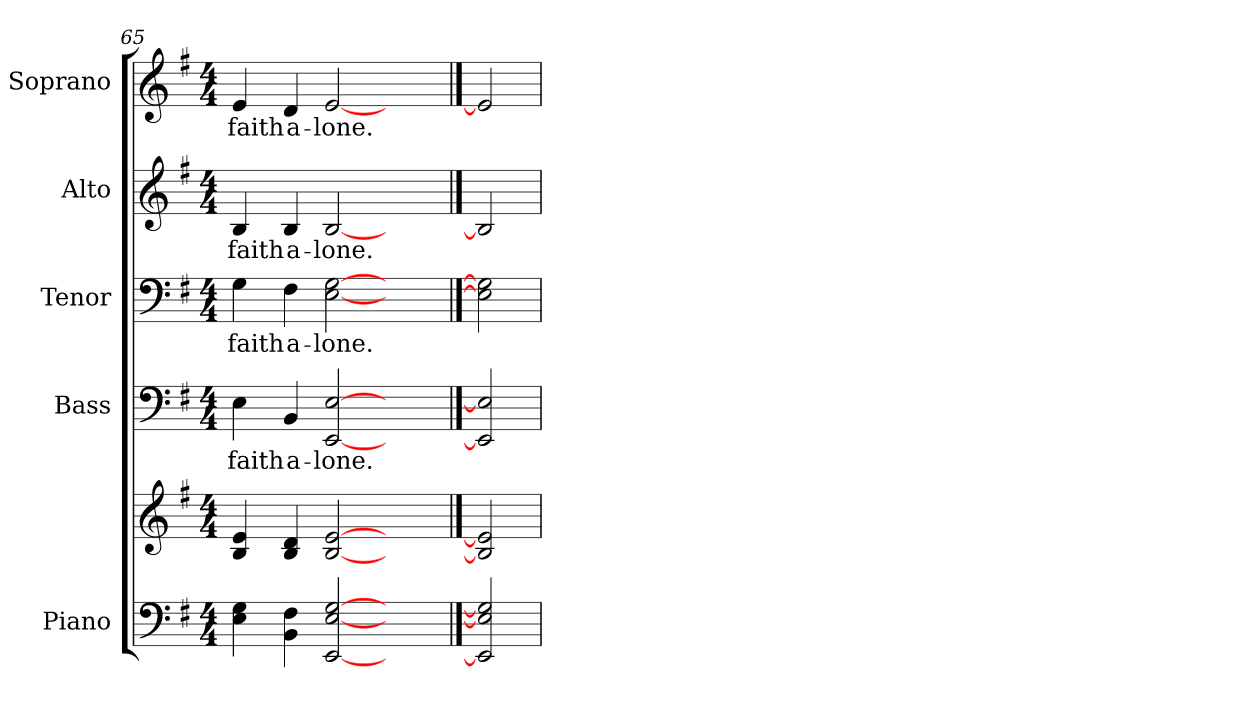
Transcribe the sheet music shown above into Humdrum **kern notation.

**kern	**kern	**kern	**text	**kern	**text	**kern	**text	**kern	**text
*part5	*part5	*part4	*part4	*part3	*part3	*part2	*part2	*part1	*part1
*staff6	*staff5	*staff4	*staff4	*staff3	*staff3	*staff2	*staff2	*staff1	*staff1
*I"Piano	*	*I"Bass	*	*I"Tenor	*	*I"Alto	*	*I"Soprano	*
*I'Pno.	*	*I'B.	*	*I'T.	*	*I'A.	*	*I'S.	*
!!LO:PB:g=z
*clefF4	*clefG2	*clefF4	*	*clefF4	*	*clefG2	*	*clefG2	*
*k[f#]	*k[f#]	*k[f#]	*	*k[f#]	*	*k[f#]	*	*k[f#]	*
*G:	*G:	*G:	*	*G:	*	*G:	*	*G:	*
*M4/4	*M4/4	*M4/4	*	*M4/4	*	*M4/4	*	*M4/4	*
=65	=65	=65	=65	=65	=65	=65	=65	=65	=65
!	!	!	!LO:LY:b:color=#000000	!	!	!	!	!	!
!	!	!	!	!	!LO:LY:b:color=#000000	!	!	!	!
!	!	!	!	!	!	!	!LO:LY:b:color=#000000	!	!
!	!	!	!	!	!	!	!	!	!LO:LY:b:color=#000000
4Ei\ 4Gi	4Bi/ 4ei	4Ei\	faith	4Gi\	faith	4Bi/	faith	4ei/	faith
!	!	!	!LO:LY:b:color=#000000	!	!	!	!	!	!
!	!	!	!	!	!LO:LY:b:color=#000000	!	!	!	!
!	!	!	!	!	!	!	!LO:LY:b:color=#000000	!	!
!	!	!	!	!	!	!	!	!	!LO:LY:b:color=#000000
4BBi\ 4F#i	4Bi/ 4di	4BBi/	a-	4F#i\	a-	4Bi/	a-	4di/	a-
!	!	!	!LO:LY:b:color=#000000	!	!	!	!	!	!
!	!	!	!	!	!LO:LY:b:color=#000000	!	!	!	!
!	!	!	!	!	!	!	!LO:LY:b:color=#000000	!	!
!	!	!	!	!	!	!	!	!	!LO:LY:b:color=#000000
[2EEi [2Ei [2Gi	[2Bi [2ei	[2EEi [2Ei	-lone.	[2Ei [2Gi	-lone.	[2Bi	-lone.	[2ei	-lone.
2ryy	2ryy	2ryy	.	2ryy	.	2ryy	.	2ryy	.
==66	==66	==66	==66	==66	==66	==66	==66	==66	==66
2EEi] 2Ei] 2Gi]	2Bi] 2ei]	2EEi] 2Ei]	.	2Ei] 2Gi]	.	2Bi]	.	2ei]	.
=	=	=	=	=	=	=	=	=	=
*-	*-	*-	*-	*-	*-	*-	*-	*-	*-
